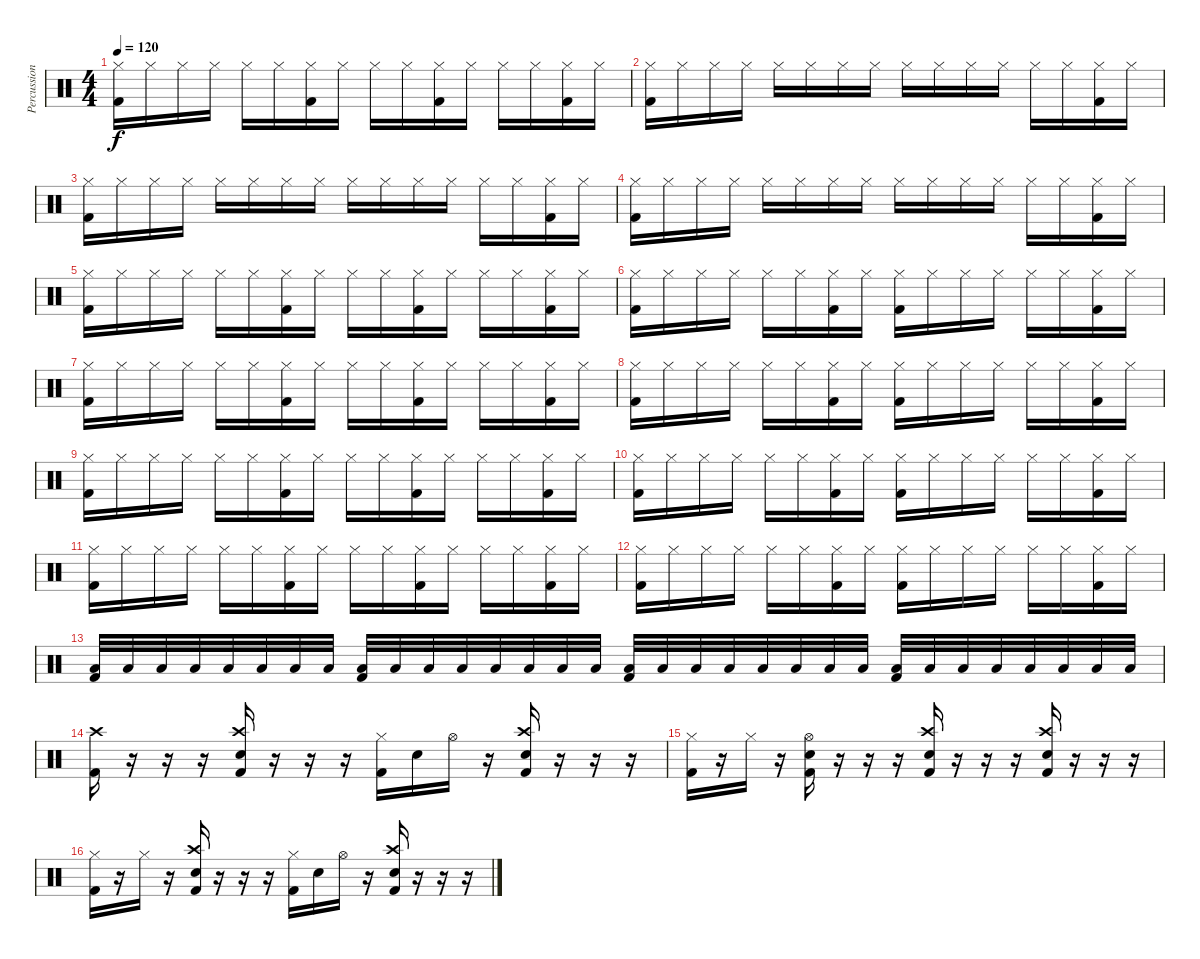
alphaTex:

\track ("Percussion" "Percussion") {instrument percussion}
\staff {score}
\articulation defaults
\ts (4 4)
\tempo 120
\clef neutral
\ks c
("Hi-Hat (closed)" "Kick (hit) 2").16{dy f} "Hi-Hat (closed)".16 "Hi-Hat (closed)".16 "Hi-Hat (closed)".16 "Hi-Hat (closed)".16 "Hi-Hat (closed)".16 ("Hi-Hat (closed)" "Kick (hit) 2").16 "Hi-Hat (closed)".16 "Hi-Hat (closed)".16 "Hi-Hat (closed)".16 ("Hi-Hat (closed)" "Kick (hit) 2").16 "Hi-Hat (closed)".16 "Hi-Hat (closed)".16 "Hi-Hat (closed)".16 ("Hi-Hat (closed)" "Kick (hit) 2").16 "Hi-Hat (closed)".16 |
("Hi-Hat (closed)" "Kick (hit) 2").16 "Hi-Hat (closed)".16 "Hi-Hat (closed)".16 "Hi-Hat (closed)".16 "Hi-Hat (closed)".16 "Hi-Hat (closed)".16 "Hi-Hat (closed)".16 "Hi-Hat (closed)".16 "Hi-Hat (closed)".16 "Hi-Hat (closed)".16 "Hi-Hat (closed)".16 "Hi-Hat (closed)".16 "Hi-Hat (closed)".16 "Hi-Hat (closed)".16 ("Hi-Hat (closed)" "Kick (hit) 2").16 "Hi-Hat (closed)".16 |
("Hi-Hat (closed)" "Kick (hit) 2").16 "Hi-Hat (closed)".16 "Hi-Hat (closed)".16 "Hi-Hat (closed)".16 "Hi-Hat (closed)".16 "Hi-Hat (closed)".16 "Hi-Hat (closed)".16 "Hi-Hat (closed)".16 "Hi-Hat (closed)".16 "Hi-Hat (closed)".16 "Hi-Hat (closed)".16 "Hi-Hat (closed)".16 "Hi-Hat (closed)".16 "Hi-Hat (closed)".16 ("Hi-Hat (closed)" "Kick (hit) 2").16 "Hi-Hat (closed)".16 |
("Hi-Hat (closed)" "Kick (hit) 2").16 "Hi-Hat (closed)".16 "Hi-Hat (closed)".16 "Hi-Hat (closed)".16 "Hi-Hat (closed)".16 "Hi-Hat (closed)".16 "Hi-Hat (closed)".16 "Hi-Hat (closed)".16 "Hi-Hat (closed)".16 "Hi-Hat (closed)".16 "Hi-Hat (closed)".16 "Hi-Hat (closed)".16 "Hi-Hat (closed)".16 "Hi-Hat (closed)".16 ("Hi-Hat (closed)" "Kick (hit) 2").16 "Hi-Hat (closed)".16 |
("Hi-Hat (closed)" "Kick (hit) 2").16 "Hi-Hat (closed)".16 "Hi-Hat (closed)".16 "Hi-Hat (closed)".16 "Hi-Hat (closed)".16 "Hi-Hat (closed)".16 ("Hi-Hat (closed)" "Kick (hit) 2").16 "Hi-Hat (closed)".16 "Hi-Hat (closed)".16 "Hi-Hat (closed)".16 ("Hi-Hat (closed)" "Kick (hit) 2").16 "Hi-Hat (closed)".16 "Hi-Hat (closed)".16 "Hi-Hat (closed)".16 ("Hi-Hat (closed)" "Kick (hit) 2").16 "Hi-Hat (closed)".16 |
("Hi-Hat (closed)" "Kick (hit) 2").16 "Hi-Hat (closed)".16 "Hi-Hat (closed)".16 "Hi-Hat (closed)".16 "Hi-Hat (closed)".16 "Hi-Hat (closed)".16 ("Hi-Hat (closed)" "Kick (hit) 2").16 "Hi-Hat (closed)".16 ("Hi-Hat (closed)" "Kick (hit) 2").16 "Hi-Hat (closed)".16 "Hi-Hat (closed)".16 "Hi-Hat (closed)".16 "Hi-Hat (closed)".16 "Hi-Hat (closed)".16 ("Hi-Hat (closed)" "Kick (hit) 2").16 "Hi-Hat (closed)".16 |
("Hi-Hat (closed)" "Kick (hit) 2").16 "Hi-Hat (closed)".16 "Hi-Hat (closed)".16 "Hi-Hat (closed)".16 "Hi-Hat (closed)".16 "Hi-Hat (closed)".16 ("Hi-Hat (closed)" "Kick (hit) 2").16 "Hi-Hat (closed)".16 "Hi-Hat (closed)".16 "Hi-Hat (closed)".16 ("Hi-Hat (closed)" "Kick (hit) 2").16 "Hi-Hat (closed)".16 "Hi-Hat (closed)".16 "Hi-Hat (closed)".16 ("Hi-Hat (closed)" "Kick (hit) 2").16 "Hi-Hat (closed)".16 |
("Hi-Hat (closed)" "Kick (hit) 2").16 "Hi-Hat (closed)".16 "Hi-Hat (closed)".16 "Hi-Hat (closed)".16 "Hi-Hat (closed)".16 "Hi-Hat (closed)".16 ("Hi-Hat (closed)" "Kick (hit) 2").16 "Hi-Hat (closed)".16 ("Hi-Hat (closed)" "Kick (hit) 2").16 "Hi-Hat (closed)".16 "Hi-Hat (closed)".16 "Hi-Hat (closed)".16 "Hi-Hat (closed)".16 "Hi-Hat (closed)".16 ("Hi-Hat (closed)" "Kick (hit) 2").16 "Hi-Hat (closed)".16 |
("Hi-Hat (closed)" "Kick (hit) 2").16 "Hi-Hat (closed)".16 "Hi-Hat (closed)".16 "Hi-Hat (closed)".16 "Hi-Hat (closed)".16 "Hi-Hat (closed)".16 ("Hi-Hat (closed)" "Kick (hit) 2").16 "Hi-Hat (closed)".16 "Hi-Hat (closed)".16 "Hi-Hat (closed)".16 ("Hi-Hat (closed)" "Kick (hit) 2").16 "Hi-Hat (closed)".16 "Hi-Hat (closed)".16 "Hi-Hat (closed)".16 ("Hi-Hat (closed)" "Kick (hit) 2").16 "Hi-Hat (closed)".16 |
("Hi-Hat (closed)" "Kick (hit) 2").16 "Hi-Hat (closed)".16 "Hi-Hat (closed)".16 "Hi-Hat (closed)".16 "Hi-Hat (closed)".16 "Hi-Hat (closed)".16 ("Hi-Hat (closed)" "Kick (hit) 2").16 "Hi-Hat (closed)".16 ("Hi-Hat (closed)" "Kick (hit) 2").16 "Hi-Hat (closed)".16 "Hi-Hat (closed)".16 "Hi-Hat (closed)".16 "Hi-Hat (closed)".16 "Hi-Hat (closed)".16 ("Hi-Hat (closed)" "Kick (hit) 2").16 "Hi-Hat (closed)".16 |
("Hi-Hat (closed)" "Kick (hit) 2").16 "Hi-Hat (closed)".16 "Hi-Hat (closed)".16 "Hi-Hat (closed)".16 "Hi-Hat (closed)".16 "Hi-Hat (closed)".16 ("Hi-Hat (closed)" "Kick (hit) 2").16 "Hi-Hat (closed)".16 "Hi-Hat (closed)".16 "Hi-Hat (closed)".16 ("Hi-Hat (closed)" "Kick (hit) 2").16 "Hi-Hat (closed)".16 "Hi-Hat (closed)".16 "Hi-Hat (closed)".16 ("Hi-Hat (closed)" "Kick (hit) 2").16 "Hi-Hat (closed)".16 |
("Hi-Hat (closed)" "Kick (hit) 2").16 "Hi-Hat (closed)".16 "Hi-Hat (closed)".16 "Hi-Hat (closed)".16 "Hi-Hat (closed)".16 "Hi-Hat (closed)".16 ("Hi-Hat (closed)" "Kick (hit) 2").16 "Hi-Hat (closed)".16 ("Hi-Hat (closed)" "Kick (hit) 2").16 "Hi-Hat (closed)".16 "Hi-Hat (closed)".16 "Hi-Hat (closed)".16 "Hi-Hat (closed)".16 "Hi-Hat (closed)".16 ("Hi-Hat (closed)" "Kick (hit) 2").16 "Hi-Hat (closed)".16 |
("Low Floor Tom (hit)" "Kick (hit) 2").32 "Low Floor Tom (hit)".32 "Low Floor Tom (hit)".32 "Low Floor Tom (hit)".32 "Low Floor Tom (hit)".32 "Low Floor Tom (hit)".32 "Low Floor Tom (hit)".32 "Low Floor Tom (hit)".32 ("Low Floor Tom (hit)" "Kick (hit) 2").32 "Low Floor Tom (hit)".32 "Low Floor Tom (hit)".32 "Low Floor Tom (hit)".32 "Low Floor Tom (hit)".32 "Low Floor Tom (hit)".32 "Low Floor Tom (hit)".32 "Low Floor Tom (hit)".32 ("Low Floor Tom (hit)" "Kick (hit) 2").32 "Low Floor Tom (hit)".32 "Low Floor Tom (hit)".32 "Low Floor Tom (hit)".32 "Low Floor Tom (hit)".32 "Low Floor Tom (hit)".32 "Low Floor Tom (hit)".32 "Low Floor Tom (hit)".32 ("Low Floor Tom (hit)" "Kick (hit) 2").32 "Low Floor Tom (hit)".32 "Low Floor Tom (hit)".32 "Low Floor Tom (hit)".32 "Low Floor Tom (hit)".32 "Low Floor Tom (hit)".32 "Low Floor Tom (hit)".32 "Low Floor Tom (hit)".32 |
("Crash high (hit)" "Kick (hit) 2").16 r.16 r.16 r.16 ("Crash high (hit)" "Snare (hit) 2" "Kick (hit) 2").16 r.16 r.16 r.16 ("Hi-Hat (closed)" "Kick (hit) 2").16 "Snare (hit) 2".16 "Hi-Hat (open)".16 r.16 ("Crash high (hit)" "Snare (hit) 2" "Kick (hit) 2").16 r.16 r.16 r.16 |
("Hi-Hat (closed)" "Kick (hit) 2").16 r.16 "Hi-Hat (closed)".16 r.16 ("Hi-Hat (open)" "Snare (hit) 2" "Kick (hit) 2").16 r.16 r.16 r.16 ("Crash high (hit)" "Snare (hit) 2" "Kick (hit) 2").16 r.16 r.16 r.16 ("Crash high (hit)" "Snare (hit) 2" "Kick (hit) 2").16 r.16 r.16 r.16 |
("Hi-Hat (closed)" "Kick (hit) 2").16 r.16 "Hi-Hat (closed)".16 r.16 ("Crash high (hit)" "Snare (hit) 2" "Kick (hit) 2").16 r.16 r.16 r.16 ("Hi-Hat (closed)" "Kick (hit) 2").16 "Snare (hit) 2".16 "Hi-Hat (open)".16 r.16 ("Crash high (hit)" "Snare (hit) 2" "Kick (hit) 2").16 r.16 r.16 r.16
